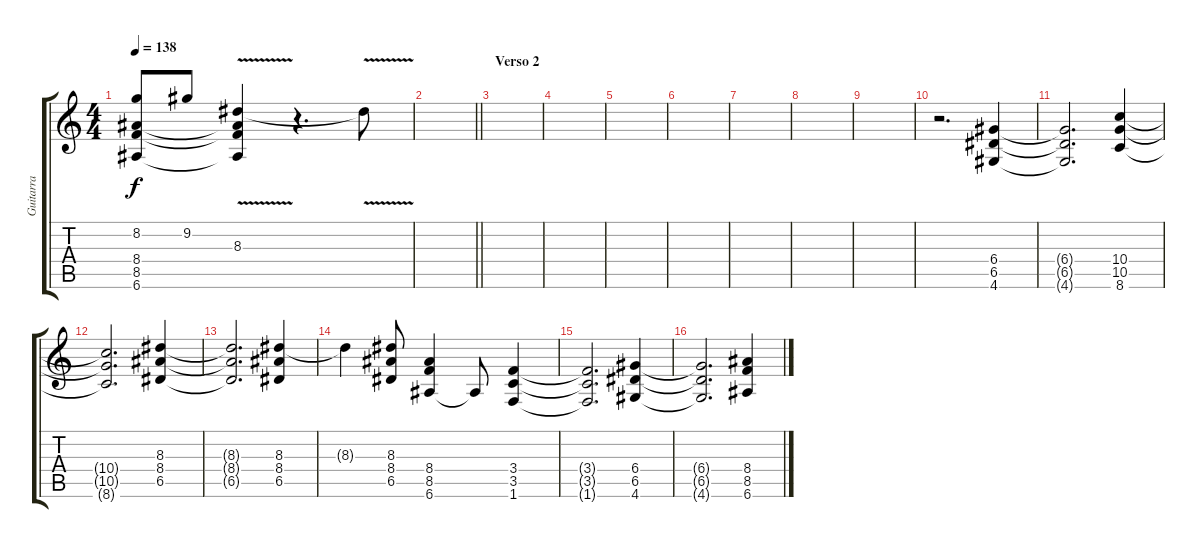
\track ("Guitarra" "Guitarra") {instrument overdrivenguitar}
\staff {score tabs}
\tuning (E4 B3 G3 D3 A2 E2) {hide}
\ts (4 4)
\tempo 138
\clef g2
\ks c
(8.2{t} 8.4{t} 8.5{t} 6.6{t}).8{dy f} 9.2.8 (8.3{v} 8.4{t} 8.5{t} 6.6{t}).4 r.4{d} 8.3{t}.8 |
\barLineRight lightlight
|
\section ("" "Verso 2")
|
|
|
|
|
|
|
r.2{d} (6.4 6.5 4.6).4 |
(6.4{t} 6.5{t} 4.6{t}).2{d} (10.4 10.5 8.6).4 |
(10.4{t} 10.5{t} 8.6{t}).2{d} (8.3 8.4 6.5).4 |
(8.3{t} 8.4{t} 6.5{t}).2{d} (8.3 8.4 6.5).4 |
8.3{t}.4 (8.3 8.4 6.5).8 (8.4 8.5 6.6).4 6.6{t}.8 (3.4 3.5 1.6).4 |
(3.4{t} 3.5{t} 1.6{t}).2{d} (6.4 6.5 4.6).4 |
(6.4{t} 6.5{t} 4.6{t}).2{d} (8.4 8.5 6.6).4
